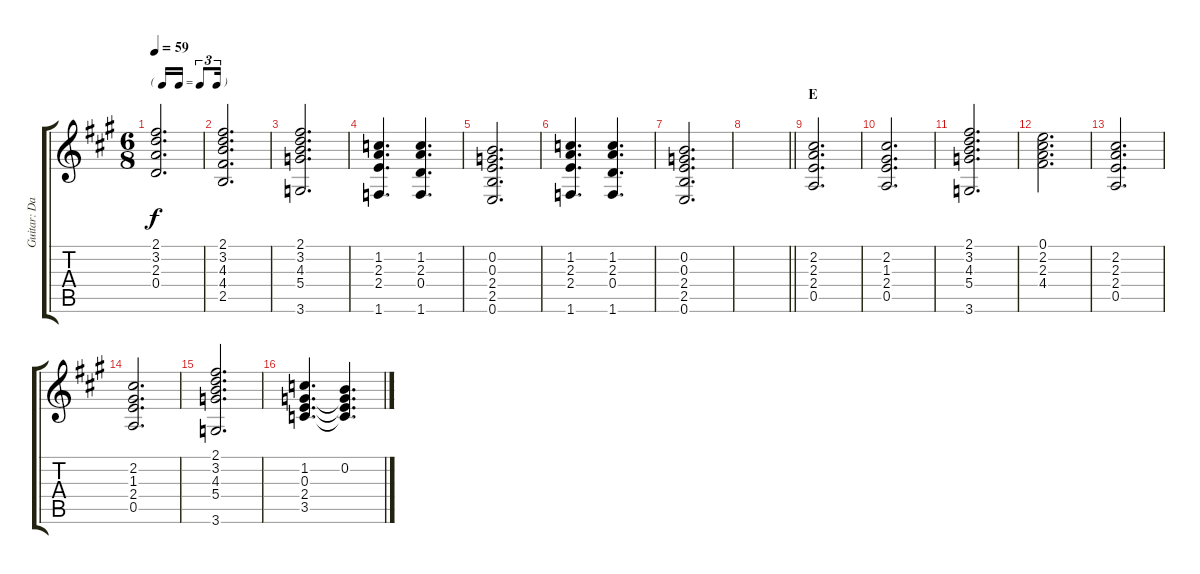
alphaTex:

\track ("Guitar: David Gilmour" "Guitar: Da") {instrument acousticguitarnylon}
\staff {score tabs}
\tuning (E4 B3 G3 D3 A2 E2) {hide}
\ts (6 8)
\tf triplet16th
\tempo 59
\clef g2
\ks a
(2.1 3.2 2.3 0.4).2{d dy f} |
(2.1 3.2 4.3 4.4 2.5).2{d} |
(2.1 3.2 4.3 5.4 3.6).2{d} |
(1.2 2.3 2.4 1.6).4{d} (1.2 2.3 0.4 1.6).4{d} |
(0.2 0.3 2.4 2.5 0.6).2{d} |
(1.2 2.3 2.4 1.6).4{d} (1.2 2.3 0.4 1.6).4{d} |
(0.2 0.3 2.4 2.5 0.6).2{d} |
\barLineRight lightlight
|
\section ("" "E")
(2.2 2.3 2.4 0.5).2{d} |
(2.2 1.3 2.4 0.5).2{d} |
(2.1 3.2 4.3 5.4 3.6).2{d} |
(0.1 2.2 2.3 4.4).2{d} |
(2.2 2.3 2.4 0.5).2{d} |
(2.2 1.3 2.4 0.5).2{d} |
(2.1 3.2 4.3 5.4 3.6).2{d} |
(1.2 0.3 2.4 3.5).4{d} (0.2 0.3{t} 2.4{t} 3.5{t}).4{d}
